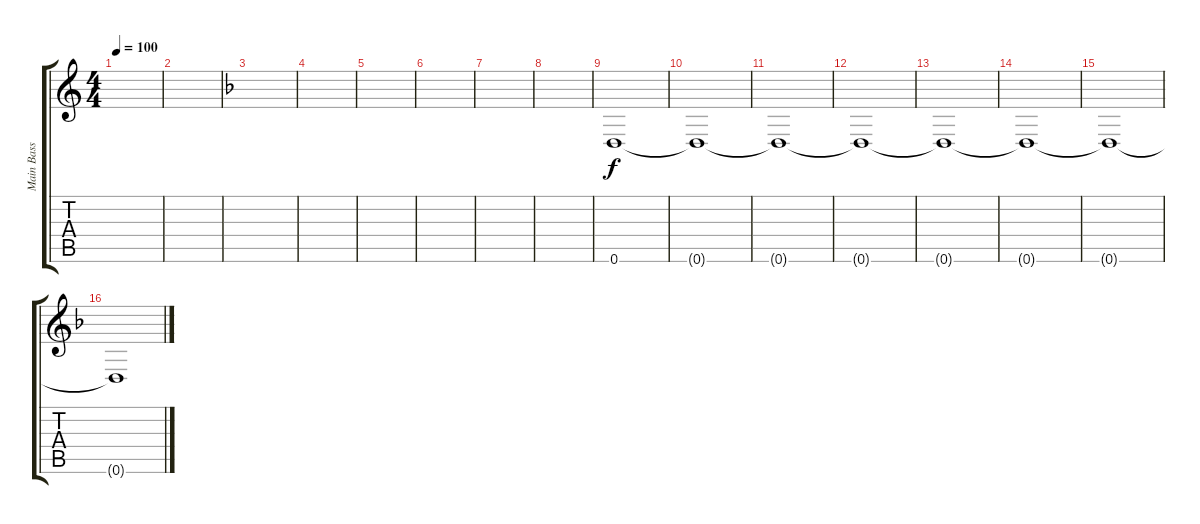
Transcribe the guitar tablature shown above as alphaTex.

\track ("Main Bass" "Main Bass") {instrument synthbass2}
\staff {score tabs}
\tuning (E4 B3 G3 D3 A2 D2) {hide}
\ts (4 4)
\tempo 100
\clef g2
\ks c
|
|
\ks dminor
|
|
|
|
|
|
0.6.1 |
0.6{t}.1 |
0.6{t}.1 |
0.6{t}.1 |
0.6{t}.1 |
0.6{t}.1 |
0.6{t}.1 |
0.6{t}.1
